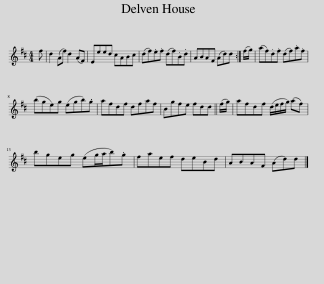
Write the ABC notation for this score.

X:1
L:1/8
M:4/4
I:linebreak $
K:D
V:1 treble
V:1
 f | d2 (Af) d2 (AF) | Eeed cABc | (df).e.f (df).B.d | ABAF (Ad)d :| %5
 (f/g/) | (af).d.f (df).a.f |$ (bge)g (egb).g | afdf dfaf | Bgfe fdd || %10
 (f/g/) | afdf (d/e/f/g/) (af) |$ bgeg (eg/a/b).g | faef deBd | ABAF (Ad)d |] %15
